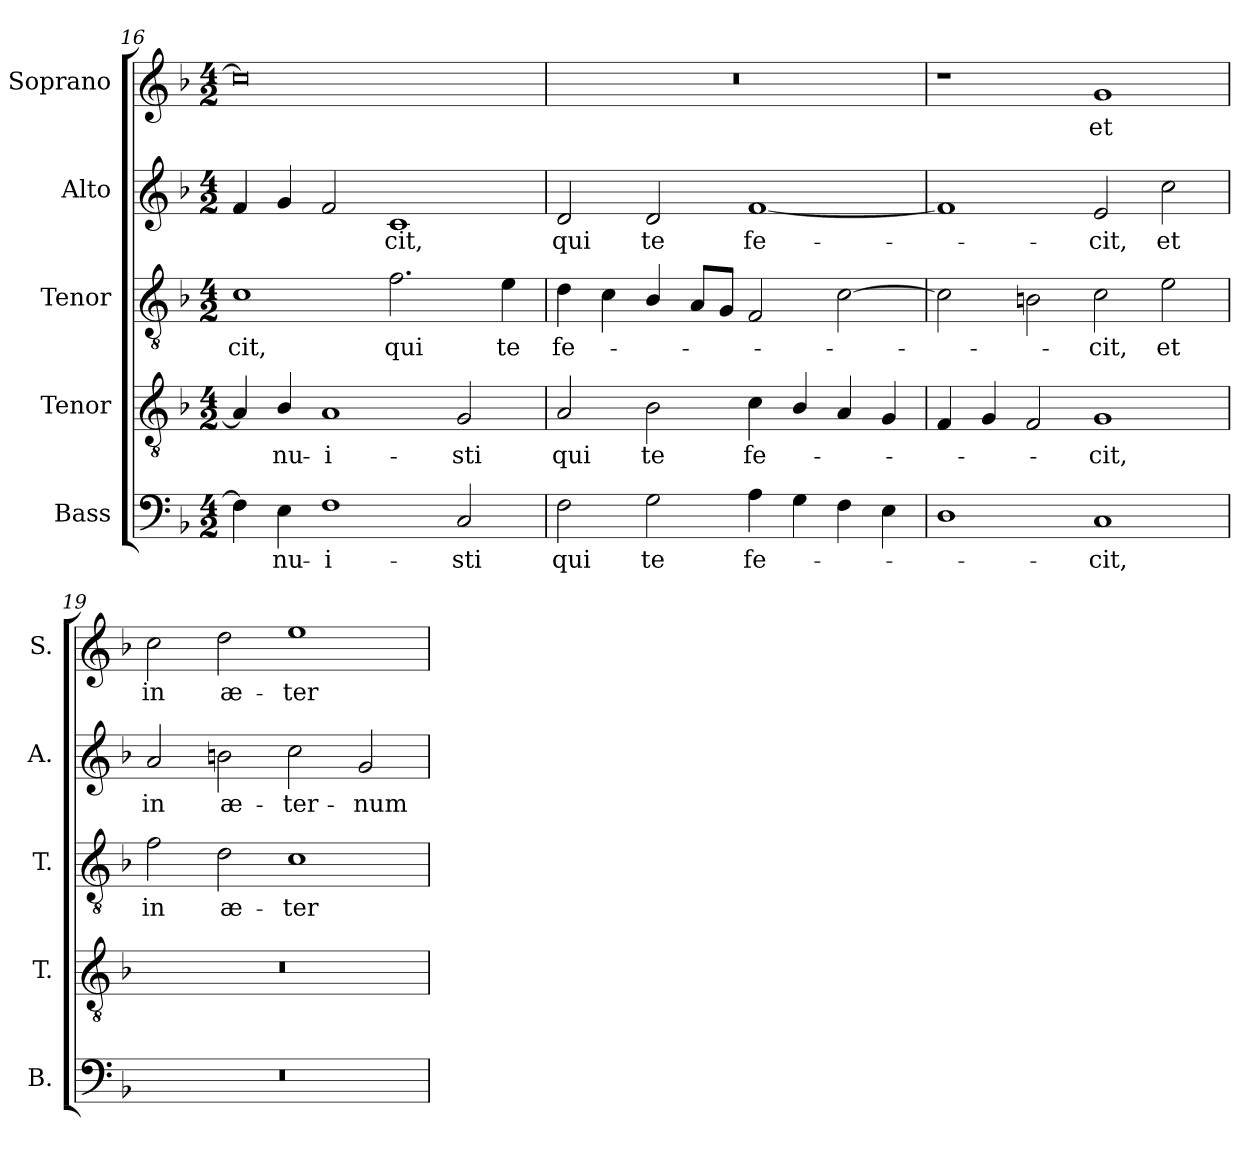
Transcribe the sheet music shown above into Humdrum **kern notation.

**kern	**text	**kern	**text	**kern	**text	**kern	**text	**kern	**text
*part5	*part5	*part4	*part4	*part3	*part3	*part2	*part2	*part1	*part1
*staff5	*staff5	*staff4	*staff4	*staff3	*staff3	*staff2	*staff2	*staff1	*staff1
*I"Bass	*	*I"Tenor	*	*I"Tenor	*	*I"Alto	*	*I"Soprano	*
*I'B.	*	*I'T.	*	*I'T.	*	*I'A.	*	*I'S.	*
*clefF4	*	*clefGv2	*	*clefGv2	*	*clefG2	*	*clefG2	*
*	*	*ITrd7c12	*	*ITrd7c12	*	*	*	*	*
*k[b-]	*	*k[b-]	*	*k[b-]	*	*k[b-]	*	*k[b-]	*
*F:	*	*F:	*	*F:	*	*F:	*	*F:	*
*M4/2	*	*M4/2	*	*M4/2	*	*M4/2	*	*M4/2	*
=16	=16	=16	=16	=16	=16	=16	=16	=16	=16
!	!	!	!	!	!LO:LY:b:color=#000000	!	!	!	!
4Fi\]	.	4AAi/]	.	1Ci	-cit,	4fi/	.	0cci]	.
!	!LO:LY:b:color=#000000	!	!	!	!	!	!	!	!
!	!	!	!LO:LY:b:color=#000000	!	!	!	!	!	!
4Ei\	-nu-	4BB-i/	-nu-	.	.	4gi/	.	.	.
!	!LO:LY:b:color=#000000	!	!	!	!	!	!	!	!
!	!	!	!LO:LY:b:color=#000000	!	!	!	!	!	!
1Fi	-i-	1AAi	-i-	.	.	2fi/	.	.	.
!	!	!	!	!	!LO:LY:b:color=#000000	!	!	!	!
!	!	!	!	!	!	!	!LO:LY:b:color=#000000	!	!
.	.	.	.	2.Fi\	qui	1ci	-cit,	.	.
!	!LO:LY:b:color=#000000	!	!	!	!	!	!	!	!
!	!	!	!LO:LY:b:color=#000000	!	!	!	!	!	!
2Ci/	-sti	2GGi/	-sti	.	.	.	.	.	.
!	!	!	!	!	!LO:LY:b:color=#000000	!	!	!	!
.	.	.	.	4Ei\	te	.	.	.	.
=17	=17	=17	=17	=17	=17	=17	=17	=17	=17
!	!LO:LY:b:color=#000000	!	!	!	!	!	!	!	!
!	!	!	!LO:LY:b:color=#000000	!	!	!	!	!	!
!	!	!	!	!	!LO:LY:b:color=#000000	!	!	!	!
!	!	!	!	!	!	!	!LO:LY:b:color=#000000	!LO:N:vis=1	!
2Fi\	qui	2AAi/	qui	4Di\	fe-	2di/	qui	0r	.
.	.	.	.	4Ci\	.	.	.	.	.
!	!LO:LY:b:color=#000000	!	!	!	!	!	!	!	!
!	!	!	!LO:LY:b:color=#000000	!	!	!	!	!	!
!	!	!	!	!	!	!	!LO:LY:b:color=#000000	!	!
2Gi\	te	2BB-i\	te	4BB-i/	.	2di/	te	.	.
.	.	.	.	8AAi/L	.	.	.	.	.
.	.	.	.	8GGi/J	.	.	.	.	.
!	!LO:LY:b:color=#000000	!	!	!	!	!	!	!	!
!	!	!	!LO:LY:b:color=#000000	!	!	!	!	!	!
!	!	!	!	!	!	!	!LO:LY:b:color=#000000	!	!
4Ai\	fe-	4Ci\	fe-	2FFi/	.	[1fi	fe-	.	.
4Gi\	.	4BB-i/	.	.	.	.	.	.	.
4Fi\	.	4AAi/	.	[2Ci\	.	.	.	.	.
4Ei\	.	4GGi/	.	.	.	.	.	.	.
!!LO:LB:g=z
=18	=18	=18	=18	=18	=18	=18	=18	=18	=18
1Di	.	4FFi/	.	2Ci\]	.	1fi]	.	1r	.
.	.	4GGi/	.	.	.	.	.	.	.
.	.	2FFi/	.	2BBni\	.	.	.	.	.
!	!LO:LY:b:color=#000000	!	!	!	!	!	!	!	!
!	!	!	!LO:LY:b:color=#000000	!	!	!	!	!	!
!	!	!	!	!	!LO:LY:b:color=#000000	!	!	!	!
!	!	!	!	!	!	!	!LO:LY:b:color=#000000	!	!
!	!	!	!	!	!	!	!	!	!LO:LY:b:color=#000000
1Ci	-cit,	1GGi	-cit,	2Ci\	-cit,	2ei/	-cit,	1gi	et
!	!	!	!	!	!LO:LY:b:color=#000000	!	!	!	!
!	!	!	!	!	!	!	!LO:LY:b:color=#000000	!	!
.	.	.	.	2Ei\	et	2cci\	et	.	.
=19	=19	=19	=19	=19	=19	=19	=19	=19	=19
!LO:N:vis=1	!	!LO:N:vis=1	!	!	!	!	!	!	!
!	!	!	!	!	!LO:LY:b:color=#000000	!	!	!	!
!	!	!	!	!	!	!	!LO:LY:b:color=#000000	!	!
!	!	!	!	!	!	!	!	!	!LO:LY:b:color=#000000
0r	.	0r	.	2Fi\	in	2ai/	in	2cci\	in
!	!	!	!	!	!LO:LY:b:color=#000000	!	!	!	!
!	!	!	!	!	!	!	!LO:LY:b:color=#000000	!	!
!	!	!	!	!	!	!	!	!	!LO:LY:b:color=#000000
.	.	.	.	2Di\	æ-	2bni\	æ-	2ddi\	æ-
!	!	!	!	!	!LO:LY:b:color=#000000	!	!	!	!
!	!	!	!	!	!	!	!LO:LY:b:color=#000000	!	!
!	!	!	!	!	!	!	!	!	!LO:LY:b:color=#000000
.	.	.	.	1Ci	-ter-	2cci\	-ter-	1eei	-ter-
!	!	!	!	!	!	!	!LO:LY:b:color=#000000	!	!
.	.	.	.	.	.	2gi/	-num	.	.
=	=	=	=	=	=	=	=	=	=
*-	*-	*-	*-	*-	*-	*-	*-	*-	*-
